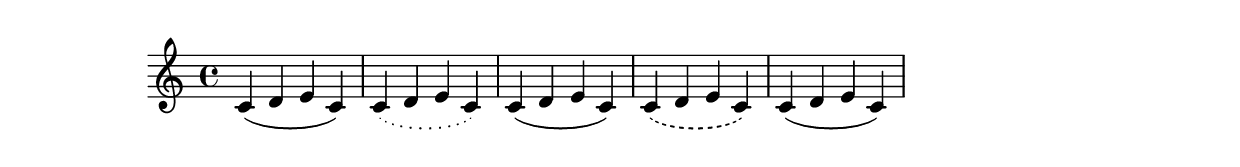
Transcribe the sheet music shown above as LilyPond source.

%% Do not edit this file; it is auto-generated from LSR!
%% Tags: expressive-marks, editorial-and-educational-use
\version "2.11.35"

\header { texidoc = "
The appearance of slurs may be changed from solid to dotted or dashed.


" }
% begin verbatim
\score{
	\relative c'{
		c( d e  c) |
		\slurDotted
		c( d e  c) |
		\slurSolid
		c( d e  c) |
		\slurDashed
		c( d e  c) |
		\slurSolid
		c( d e  c) |
	}
	\layout{ raggedright=##t }
}




